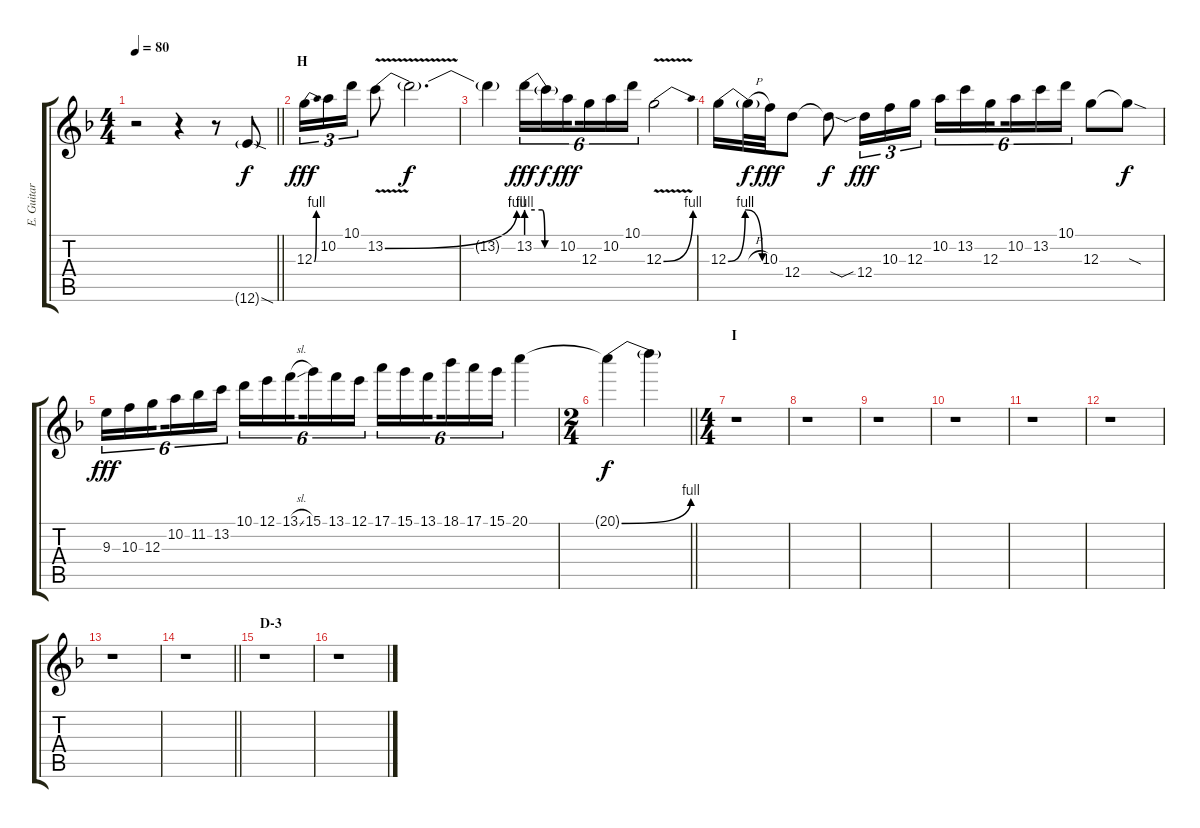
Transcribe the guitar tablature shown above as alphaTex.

\track ("E. Guitar III" "E. Guitar ") {instrument overdrivenguitar}
\staff {score tabs}
\tuning (E4 B3 G3 D3 A2 E2) {hide}
\ts (4 4)
\tempo 80
\clef g2
\barLineRight lightlight
\ks f
r.2{dy f} r.4 r.8 12.6{sod g}.8 |
\section ("" "H")
12.3{be (bend 0 0 60 4)}.16{tu (3 2) dy fff} 10.2.16{tu (3 2)} 10.1.16{tu (3 2)} 13.2{be (bend 0 0 60 4) v}.8 13.2{t}.2{d dy f} |
13.2{t}.4 13.2{be (custom 0 4 15 4 28 4 33 0 60 0)}.16{tu (6 4) dy fff} 13.2{t}.16{tu (6 4) dy f} 10.2.16{tu (6 4) dy fff beam splitsecondary} 12.3.16{tu (6 4)} 10.2.16{tu (6 4)} 10.1.16{tu (6 4)} 12.3{be (bend 0 0 60 4) v}.2 |
12.3{be (bendrelease 0 0 30 4 30 4 60 0)}.16 12.3{h t}.32{dy f} 10.3.32{dy fff} 12.4.8 12.4{sod t}.8{dy f} 12.4{sib}.16{tu (3 2) dy fff} 10.3.16{tu (3 2)} 12.3.16{tu (3 2)} 10.2.16{tu (6 4)} 13.2.16{tu (6 4)} 12.3.16{tu (6 4) beam splitsecondary} 10.2.16{tu (6 4)} 13.2.16{tu (6 4)} 10.1.16{tu (6 4)} 12.3.8 12.3{sod t}.8{dy f} |
9.3.16{tu (6 4) dy fff} 10.3.16{tu (6 4)} 12.3.16{tu (6 4) beam splitsecondary} 10.2.16{tu (6 4)} 11.2.16{tu (6 4)} 13.2.16{tu (6 4)} 10.1.16{tu (6 4)} 12.1.16{tu (6 4)} 13.1{sl}.16{tu (6 4) beam splitsecondary} 15.1.16{tu (6 4)} 13.1.16{tu (6 4)} 12.1.16{tu (6 4)} 17.1.16{tu (6 4)} 15.1.16{tu (6 4)} 13.1.16{tu (6 4) beam splitsecondary} 18.1.16{tu (6 4)} 17.1.16{tu (6 4)} 15.1.16{tu (6 4)} 20.1.4 |
\ts (2 4)
\barLineRight lightlight
20.1{be (bend 0 0 60 4) t}.4{dy f} 20.1{t}.4 |
\ts (4 4)
\section ("" "I")
r.1 |
r.1 |
r.1 |
r.1 |
r.1 |
r.1 |
r.1 |
\barLineRight lightlight
r.1 |
\section ("" "D-3")
r.1 |
r.1
